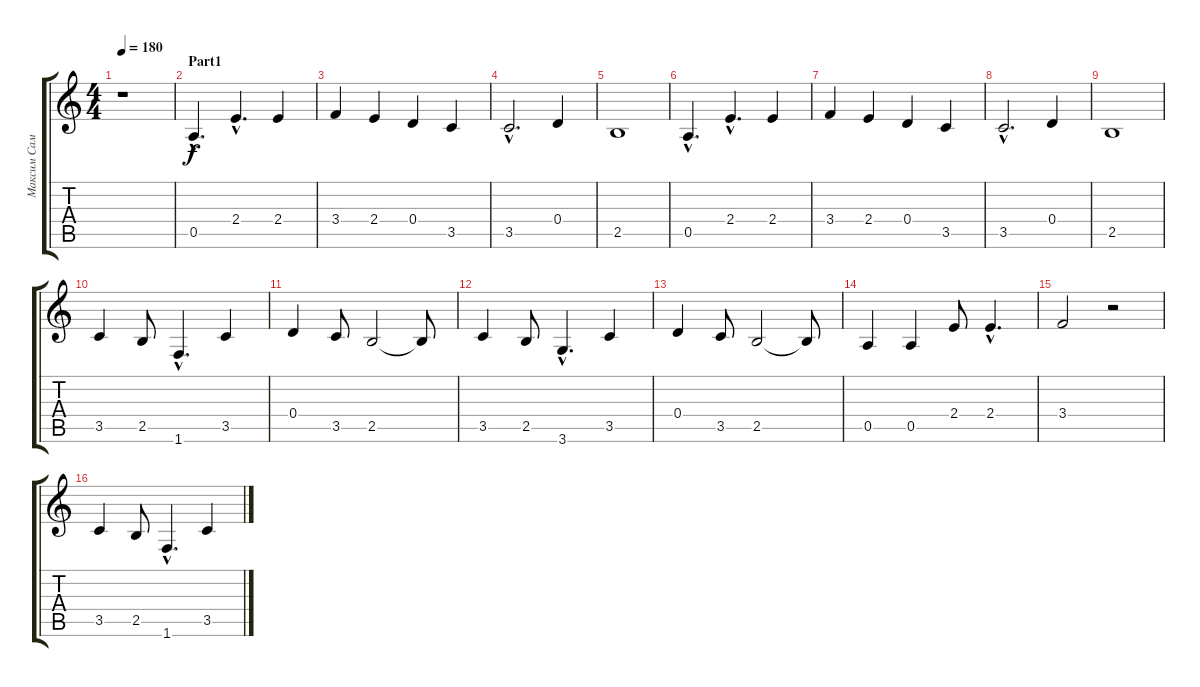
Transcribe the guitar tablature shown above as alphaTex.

\track ("Максим Самосват" "Максим Сам") {instrument contrabass}
\staff {score tabs}
\tuning (E4 B3 G3 D3 A2 E2) {hide}
\ts (4 4)
\tempo 180
\clef g2
\ks c
r.1{dy f} |
\section ("" "Part1")
0.5{hac}.4{d} 2.4{hac}.4{d} 2.4.4 |
3.4.4 2.4.4 0.4.4 3.5.4 |
3.5{hac}.2{d} 0.4.4 |
2.5.1 |
0.5{hac}.4{d} 2.4{hac}.4{d} 2.4.4 |
3.4.4 2.4.4 0.4.4 3.5.4 |
3.5{hac}.2{d} 0.4.4 |
2.5.1 |
3.5.4 2.5.8 1.6{hac}.4{d} 3.5.4 |
0.4.4 3.5.8 2.5.2 2.5{t}.8 |
3.5.4 2.5.8 3.6{hac}.4{d} 3.5.4 |
0.4.4 3.5.8 2.5.2 2.5{t}.8 |
0.5.4 0.5.4 2.4.8 2.4{hac}.4{d} |
3.4.2 r.2 |
3.5.4 2.5.8 1.6{hac}.4{d} 3.5.4
